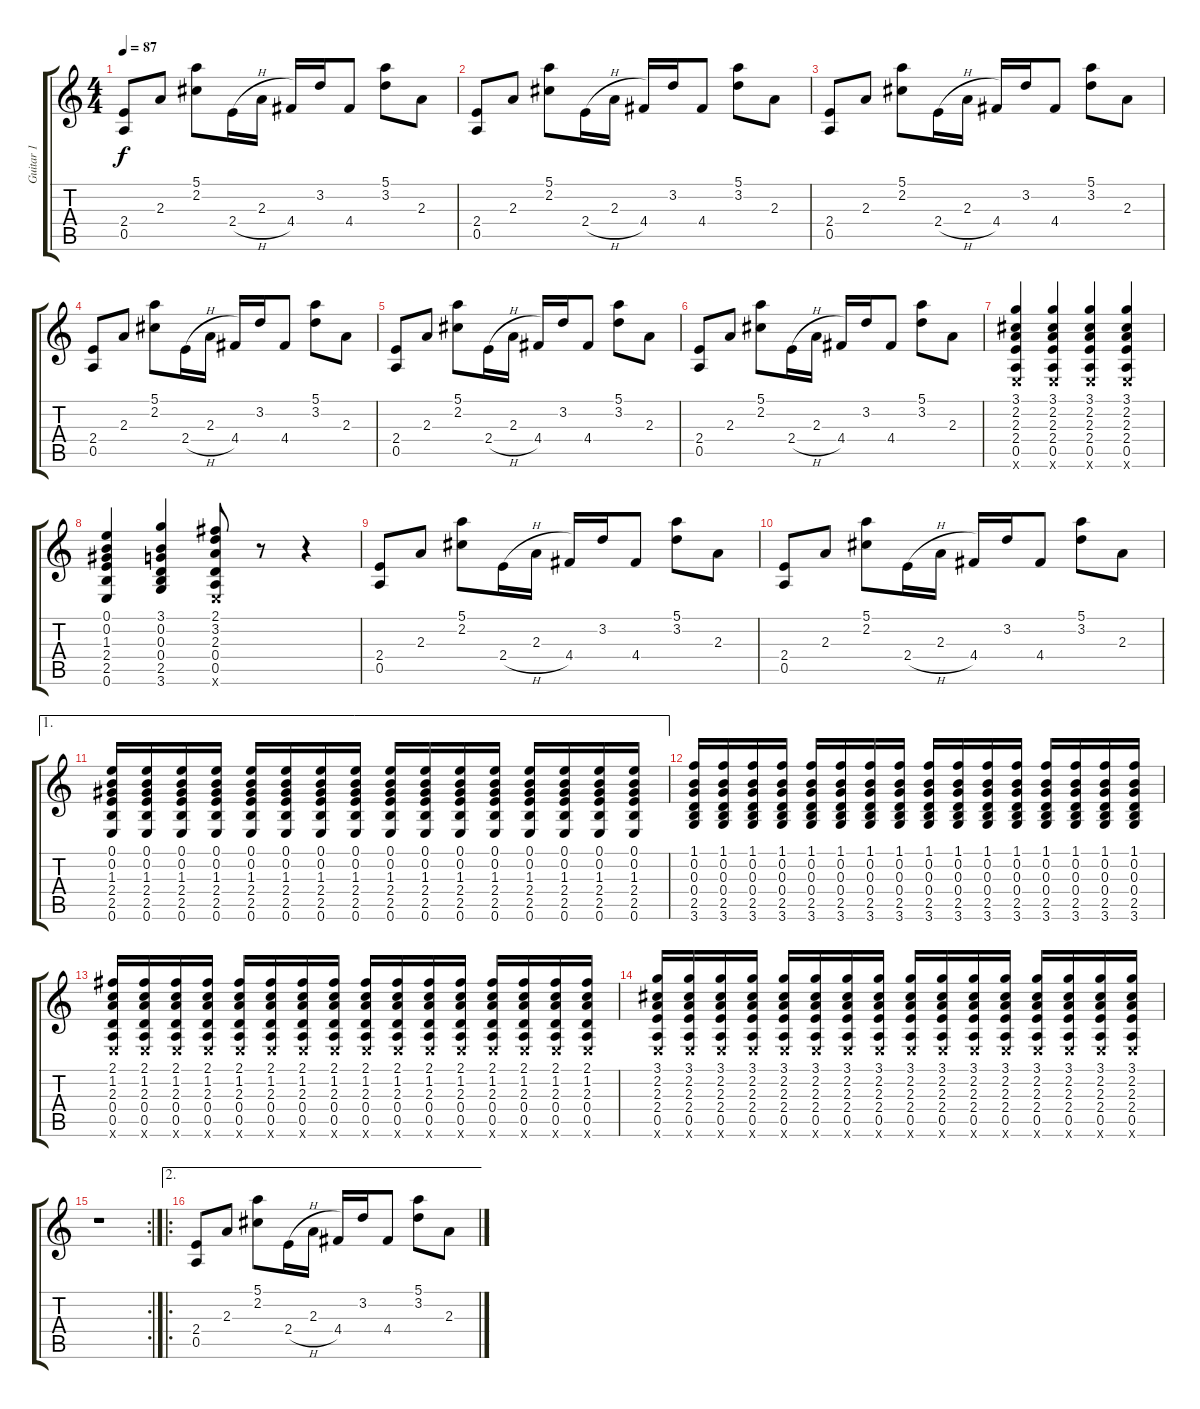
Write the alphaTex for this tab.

\track ("Guitar 1" "Guitar 1") {instrument electricguitarjazz}
\staff {score tabs}
\tuning (E4 B3 G3 D3 A2 E2) {hide}
\ts (4 4)
\tempo 87
\clef g2
\ks c
(2.4 0.5).8{dy f} 2.3.8 (5.1 2.2).8 2.4{h}.16 2.3.16 4.4.16 3.2.16 4.4.8 (5.1 3.2).8 2.3.8 |
(2.4 0.5).8 2.3.8 (5.1 2.2).8 2.4{h}.16 2.3.16 4.4.16 3.2.16 4.4.8 (5.1 3.2).8 2.3.8 |
(2.4 0.5).8 2.3.8 (5.1 2.2).8 2.4{h}.16 2.3.16 4.4.16 3.2.16 4.4.8 (5.1 3.2).8 2.3.8 |
(2.4 0.5).8 2.3.8 (5.1 2.2).8 2.4{h}.16 2.3.16 4.4.16 3.2.16 4.4.8 (5.1 3.2).8 2.3.8 |
(2.4 0.5).8 2.3.8 (5.1 2.2).8 2.4{h}.16 2.3.16 4.4.16 3.2.16 4.4.8 (5.1 3.2).8 2.3.8 |
(2.4 0.5).8 2.3.8 (5.1 2.2).8 2.4{h}.16 2.3.16 4.4.16 3.2.16 4.4.8 (5.1 3.2).8 2.3.8 |
(3.1 2.2 2.3 2.4 0.5 0.6{x}).4 (3.1 2.2 2.3 2.4 0.5 0.6{x}).4 (3.1 2.2 2.3 2.4 0.5 0.6{x}).4 (3.1 2.2 2.3 2.4 0.5 0.6{x}).4 |
(0.1 0.2 1.3 2.4 2.5 0.6).4 (3.1 0.2 0.3 0.4 2.5 3.6).4 (2.1 3.2 2.3 0.4 0.5 0.6{x}).8 r.8 r.4 |
(2.4 0.5).8 2.3.8 (5.1 2.2).8 2.4{h}.16 2.3.16 4.4.16 3.2.16 4.4.8 (5.1 3.2).8 2.3.8 |
(2.4 0.5).8 2.3.8 (5.1 2.2).8 2.4{h}.16 2.3.16 4.4.16 3.2.16 4.4.8 (5.1 3.2).8 2.3.8 |
\ae 1
(0.1 0.2 1.3 2.4 2.5 0.6).16 (0.1 0.2 1.3 2.4 2.5 0.6).16 (0.1 0.2 1.3 2.4 2.5 0.6).16 (0.1 0.2 1.3 2.4 2.5 0.6).16 (0.1 0.2 1.3 2.4 2.5 0.6).16 (0.1 0.2 1.3 2.4 2.5 0.6).16 (0.1 0.2 1.3 2.4 2.5 0.6).16 (0.1 0.2 1.3 2.4 2.5 0.6).16 (0.1 0.2 1.3 2.4 2.5 0.6).16 (0.1 0.2 1.3 2.4 2.5 0.6).16 (0.1 0.2 1.3 2.4 2.5 0.6).16 (0.1 0.2 1.3 2.4 2.5 0.6).16 (0.1 0.2 1.3 2.4 2.5 0.6).16 (0.1 0.2 1.3 2.4 2.5 0.6).16 (0.1 0.2 1.3 2.4 2.5 0.6).16 (0.1 0.2 1.3 2.4 2.5 0.6).16 |
(1.1 0.2 0.3 0.4 2.5 3.6).16 (1.1 0.2 0.3 0.4 2.5 3.6).16 (1.1 0.2 0.3 0.4 2.5 3.6).16 (1.1 0.2 0.3 0.4 2.5 3.6).16 (1.1 0.2 0.3 0.4 2.5 3.6).16 (1.1 0.2 0.3 0.4 2.5 3.6).16 (1.1 0.2 0.3 0.4 2.5 3.6).16 (1.1 0.2 0.3 0.4 2.5 3.6).16 (1.1 0.2 0.3 0.4 2.5 3.6).16 (1.1 0.2 0.3 0.4 2.5 3.6).16 (1.1 0.2 0.3 0.4 2.5 3.6).16 (1.1 0.2 0.3 0.4 2.5 3.6).16 (1.1 0.2 0.3 0.4 2.5 3.6).16 (1.1 0.2 0.3 0.4 2.5 3.6).16 (1.1 0.2 0.3 0.4 2.5 3.6).16 (1.1 0.2 0.3 0.4 2.5 3.6).16 |
(2.1 1.2 2.3 0.4 0.5 0.6{x}).16 (2.1 1.2 2.3 0.4 0.5 0.6{x}).16 (2.1 1.2 2.3 0.4 0.5 0.6{x}).16 (2.1 1.2 2.3 0.4 0.5 0.6{x}).16 (2.1 1.2 2.3 0.4 0.5 0.6{x}).16 (2.1 1.2 2.3 0.4 0.5 0.6{x}).16 (2.1 1.2 2.3 0.4 0.5 0.6{x}).16 (2.1 1.2 2.3 0.4 0.5 0.6{x}).16 (2.1 1.2 2.3 0.4 0.5 0.6{x}).16 (2.1 1.2 2.3 0.4 0.5 0.6{x}).16 (2.1 1.2 2.3 0.4 0.5 0.6{x}).16 (2.1 1.2 2.3 0.4 0.5 0.6{x}).16 (2.1 1.2 2.3 0.4 0.5 0.6{x}).16 (2.1 1.2 2.3 0.4 0.5 0.6{x}).16 (2.1 1.2 2.3 0.4 0.5 0.6{x}).16 (2.1 1.2 2.3 0.4 0.5 0.6{x}).16 |
(3.1 2.2 2.3 2.4 0.5 0.6{x}).16 (3.1 2.2 2.3 2.4 0.5 0.6{x}).16 (3.1 2.2 2.3 2.4 0.5 0.6{x}).16 (3.1 2.2 2.3 2.4 0.5 0.6{x}).16 (3.1 2.2 2.3 2.4 0.5 0.6{x}).16 (3.1 2.2 2.3 2.4 0.5 0.6{x}).16 (3.1 2.2 2.3 2.4 0.5 0.6{x}).16 (3.1 2.2 2.3 2.4 0.5 0.6{x}).16 (3.1 2.2 2.3 2.4 0.5 0.6{x}).16 (3.1 2.2 2.3 2.4 0.5 0.6{x}).16 (3.1 2.2 2.3 2.4 0.5 0.6{x}).16 (3.1 2.2 2.3 2.4 0.5 0.6{x}).16 (3.1 2.2 2.3 2.4 0.5 0.6{x}).16 (3.1 2.2 2.3 2.4 0.5 0.6{x}).16 (3.1 2.2 2.3 2.4 0.5 0.6{x}).16 (3.1 2.2 2.3 2.4 0.5 0.6{x}).16 |
\rc 2
r.1 |
\ae 2
\ro
(2.4 0.5).8 2.3.8 (5.1 2.2).8 2.4{h}.16 2.3.16 4.4.16 3.2.16 4.4.8 (5.1 3.2).8 2.3.8
